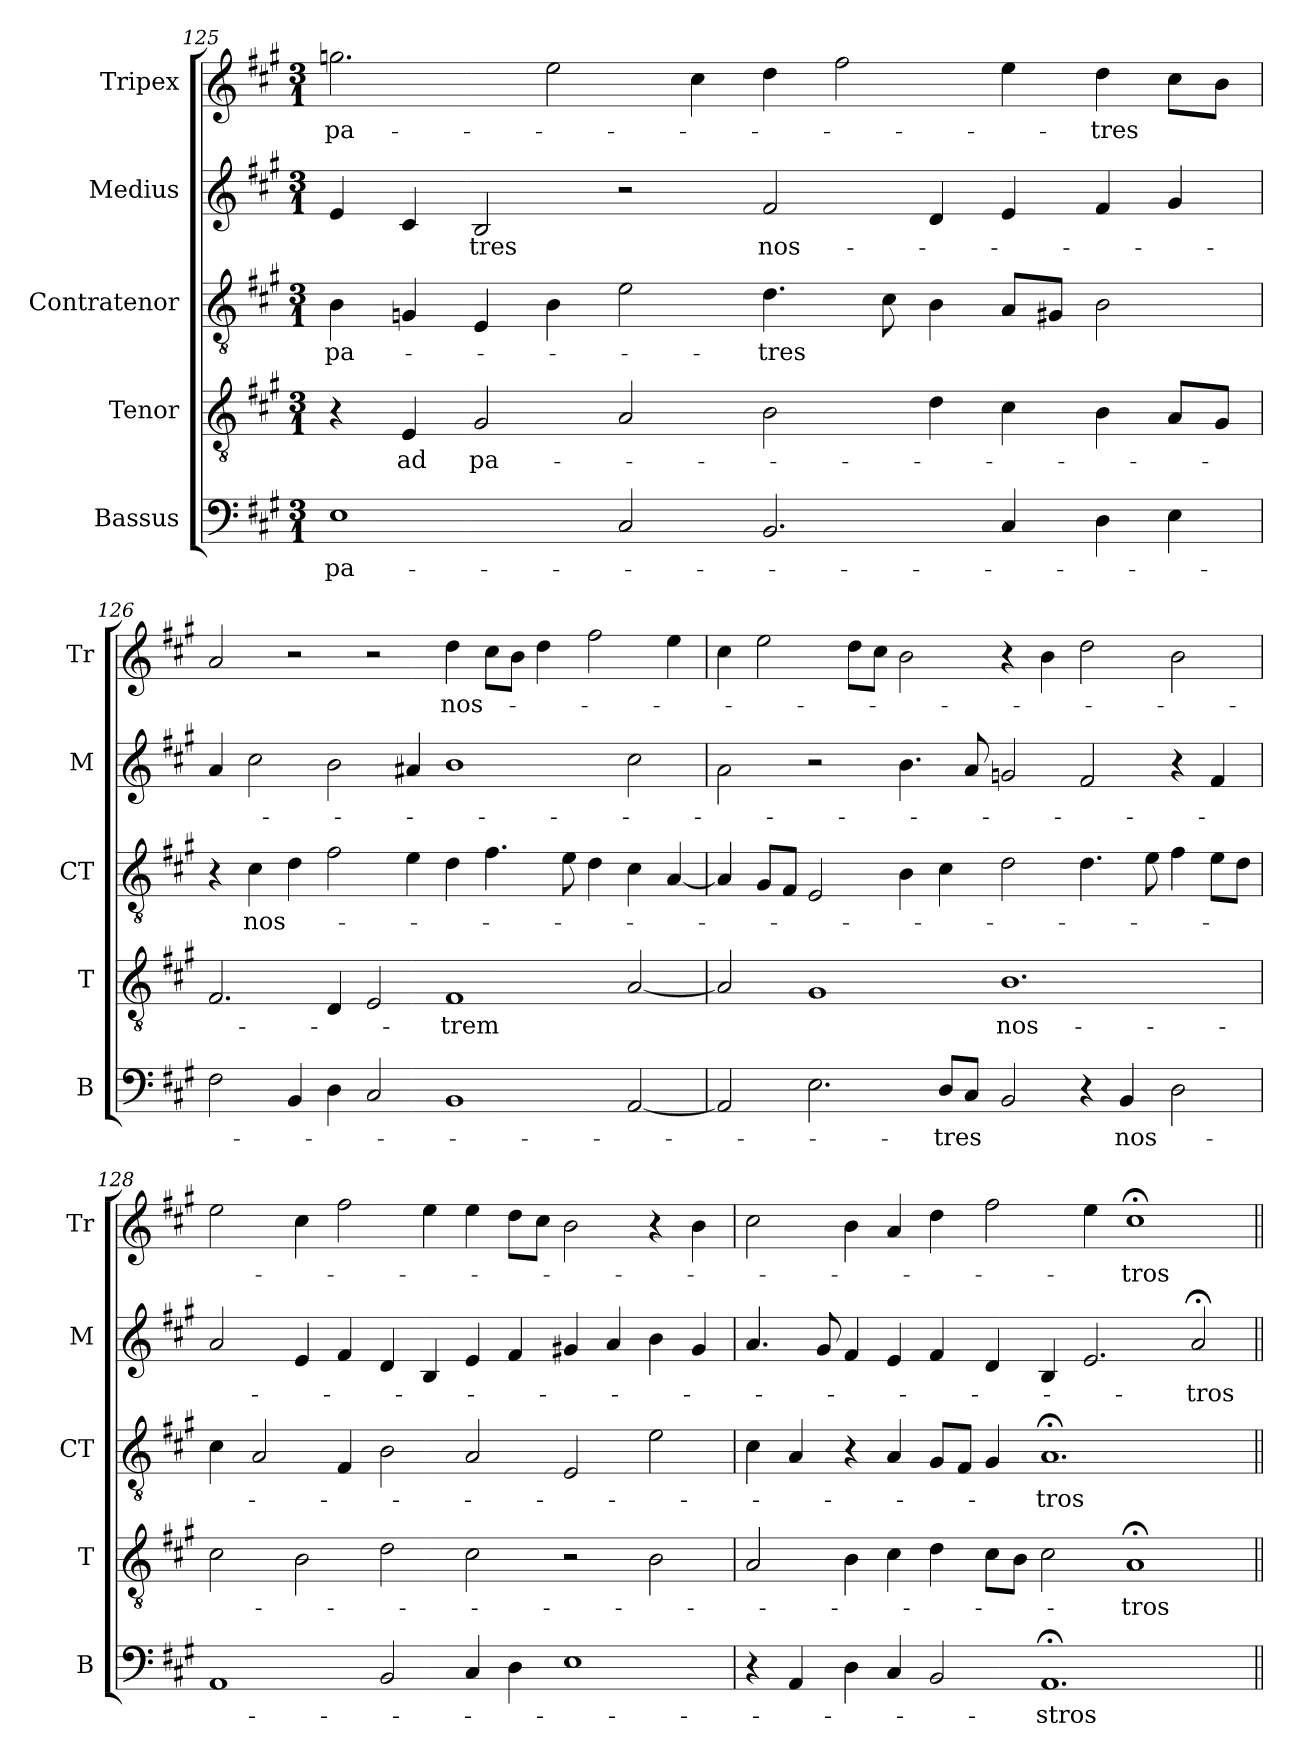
**kern	**text	**kern	**text	**kern	**text	**kern	**text	**kern	**text
*part5	*part5	*part4	*part4	*part3	*part3	*part2	*part2	*part1	*part1
*staff5	*staff5	*staff4	*staff4	*staff3	*staff3	*staff2	*staff2	*staff1	*staff1
*I"Bassus	*	*I"Tenor	*	*I"Contratenor	*	*I"Medius	*	*I"Tripex	*
*I'B	*	*I'T	*	*I'CT	*	*I'M	*	*I'Tr	*
*clefF4	*	*clefGv2	*	*clefGv2	*	*clefG2	*	*clefG2	*
*	*	*ITrd7c12	*	*ITrd7c12	*	*	*	*	*
*k[f#c#g#]	*	*k[f#c#g#]	*	*k[f#c#g#]	*	*k[f#c#g#]	*	*k[f#c#g#]	*
*A:	*	*A:	*	*A:	*	*A:	*	*A:	*
*M3/1	*	*M3/1	*	*M3/1	*	*M3/1	*	*M3/1	*
=125	=125	=125	=125	=125	=125	=125	=125	=125	=125
!	!LO:LY:b:color=#000000	!	!	!	!	!	!	!	!
!	!	!	!	!	!LO:LY:b:color=#000000	!	!	!	!
!	!	!	!	!	!	!	!	!	!LO:LY:b:color=#000000
1Ei	pa-	4r	.	4BBi\	pa-	4ei/	.	2.ggi\	pa-
!	!	!	!LO:LY:b:color=#000000	!	!	!	!	!	!
.	.	4EEi/	ad	4GGi/	.	4c#i/	.	.	.
!	!	!	!LO:LY:b:color=#000000	!	!	!	!	!	!
!	!	!	!	!	!	!	!LO:LY:b:color=#000000	!	!
.	.	2GG#i/	pa-	4EEi/	.	2Bi/	-tres	.	.
.	.	.	.	4BBi\	.	.	.	2eei\	.
2C#i/	.	2AAi/	.	2Ei\	.	2r	.	.	.
.	.	.	.	.	.	.	.	4cc#i\	.
!	!	!	!	!	!LO:LY:b:color=#000000	!	!	!	!
!	!	!	!	!	!	!	!LO:LY:b:color=#000000	!	!
2.BBi/	.	2BBi\	.	4.Di\	-tres	2f#i/	nos-	4ddi\	.
.	.	.	.	.	.	.	.	2ff#i\	.
.	.	.	.	8C#i\	.	.	.	.	.
.	.	4Di\	.	4BBi\	.	4di/	.	.	.
4C#i/	.	4C#i\	.	8AAi/L	.	4ei/	.	4eei\	.
.	.	.	.	8GG#i/J	.	.	.	.	.
!	!	!	!	!	!	!	!	!	!LO:LY:b:color=#000000
4Di\	.	4BBi\	.	2BBi\	.	4f#i/	.	4ddi\	-tres
4Ei\	.	8AAi/L	.	.	.	4g#i/	.	8cc#i\L	.
.	.	8GG#i/J	.	.	.	.	.	8bi\J	.
!!LO:PB:g=z
=126	=126	=126	=126	=126	=126	=126	=126	=126	=126
2F#i\	.	2.FF#i/	.	4r	.	4ai/	.	2ai/	.
!	!	!	!	!	!LO:LY:b:color=#000000	!	!	!	!
.	.	.	.	4C#i\	nos-	2cc#i\	.	.	.
4BBi/	.	.	.	4Di\	.	.	.	2r	.
4Di\	.	4DDi/	.	2F#i\	.	2bi\	.	.	.
2C#i/	.	2EEi/	.	.	.	.	.	2r	.
.	.	.	.	4Ei\	.	4a#i/	.	.	.
!	!	!	!LO:LY:b:color=#000000	!	!	!	!	!	!
!	!	!	!	!	!	!	!	!	!LO:LY:b:color=#000000
1BBi	.	1FF#i	-trem	4Di\	.	1bi	.	4ddi\	nos-
.	.	.	.	4.F#i\	.	.	.	8cc#i\L	.
.	.	.	.	.	.	.	.	8bi\J	.
.	.	.	.	.	.	.	.	4ddi\	.
.	.	.	.	8Ei\	.	.	.	.	.
.	.	.	.	4Di\	.	.	.	2ff#i\	.
[<2AAi/	.	[<2AAi/	.	4C#i\	.	2cc#i\	.	.	.
.	.	.	.	[<4AAi/	.	.	.	4eei\	.
=127	=127	=127	=127	=127	=127	=127	=127	=127	=127
2AAi/]	.	2AAi/]	.	4AAi/]	.	2ai\	.	4cc#i\	.
.	.	.	.	8GG#i/L	.	.	.	2eei\	.
.	.	.	.	8FF#i/J	.	.	.	.	.
2.Ei\	.	1GG#i	.	2EEi/	.	2r	.	.	.
.	.	.	.	.	.	.	.	8ddi\L	.
.	.	.	.	.	.	.	.	8cc#i\J	.
.	.	.	.	4BBi\	.	4.bi\	.	2bi\	.
!	!LO:LY:b:color=#000000	!	!	!	!	!	!	!	!
8Di/L	-tres	.	.	4C#i\	.	.	.	.	.
8C#i/J	.	.	.	.	.	8ai/	.	.	.
!	!	!	!LO:LY:b:color=#000000	!	!	!	!	!	!
2BBi/	.	1.BBi	nos-	2Di\	.	2gi/	.	4r	.
.	.	.	.	.	.	.	.	4bi\	.
4r	.	.	.	4.Di\	.	2f#i/	.	2ddi\	.
!	!LO:LY:b:color=#000000	!	!	!	!	!	!	!	!
4BBi/	nos-	.	.	.	.	.	.	.	.
.	.	.	.	8Ei\	.	.	.	.	.
2Di\	.	.	.	4F#i\	.	4r	.	2bi\	.
.	.	.	.	8Ei\L	.	4f#i/	.	.	.
.	.	.	.	8Di\J	.	.	.	.	.
!!LO:LB:g=z
=128	=128	=128	=128	=128	=128	=128	=128	=128	=128
1AAi	.	2C#i\	.	4C#i\	.	2ai/	.	2eei\	.
.	.	.	.	2AAi/	.	.	.	.	.
.	.	2BBi\	.	.	.	4ei/	.	4cc#i\	.
.	.	.	.	4FF#i/	.	4f#i/	.	2ff#i\	.
2BBi/	.	2Di\	.	2BBi\	.	4di/	.	.	.
.	.	.	.	.	.	4Bi/	.	4eei\	.
4C#i/	.	2C#i\	.	2AAi/	.	4ei/	.	4eei\	.
4Di\	.	.	.	.	.	4f#i/	.	8ddi\L	.
.	.	.	.	.	.	.	.	8cc#i\J	.
1Ei	.	2r	.	2EEi/	.	4g#Xi/	.	2bi\	.
.	.	.	.	.	.	4ai/	.	.	.
.	.	2BBi\	.	2Ei\	.	4bi\	.	4r	.
.	.	.	.	.	.	4g#i/	.	4bi\	.
=129	=129	=129	=129	=129	=129	=129	=129	=129	=129
4r	.	2AAi/	.	4C#i\	.	4.ai/	.	2cc#i\	.
4AAi/	.	.	.	4AAi/	.	.	.	.	.
.	.	.	.	.	.	8g#i/	.	.	.
4Di\	.	4BBi\	.	4r	.	4f#i/	.	4bi\	.
4C#i/	.	4C#i\	.	4AAi/	.	4ei/	.	4ai/	.
2BBi/	.	4Di\	.	8GG#i/L	.	4f#i/	.	4ddi\	.
.	.	.	.	8FF#i/J	.	.	.	.	.
.	.	8C#i\L	.	4GG#i/	.	4di/	.	2ff#i\	.
.	.	8BBi\J	.	.	.	.	.	.	.
!	!LO:LY:b:color=#000000	!	!	!	!	!	!	!	!
!	!	!	!	!	!LO:LY:b:color=#000000	!	!	!	!
1.AA;i	-stros	2C#i\	.	1.AA;i	-tros	4Bi/	.	.	.
.	.	.	.	.	.	2.ei/	.	4eei\	.
!	!	!	!LO:LY:b:color=#000000	!	!	!	!	!	!
!	!	!	!	!	!	!	!	!	!LO:LY:b:color=#000000
.	.	1AA;i	-tros	.	.	.	.	1cc#;i	-tros
!	!	!	!	!	!	!	!LO:LY:b:color=#000000	!	!
.	.	.	.	.	.	2a;i/	-tros	.	.
=||	=||	=||	=||	=||	=||	=||	=||	=||	=||
*-	*-	*-	*-	*-	*-	*-	*-	*-	*-
